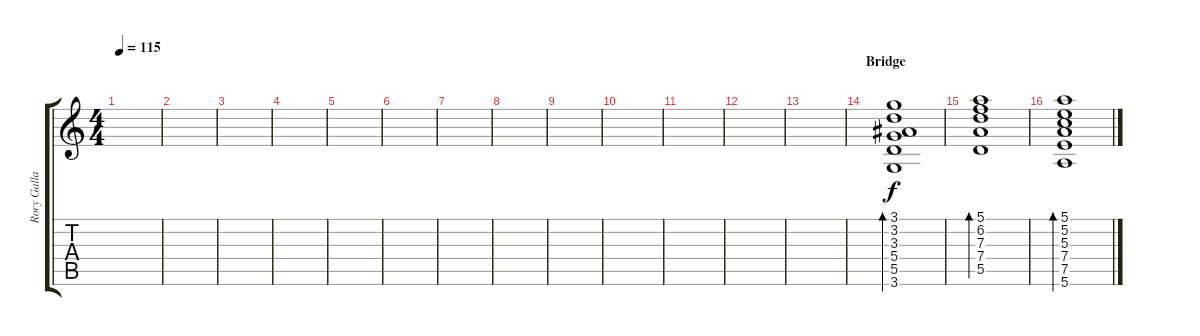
\track ("Rory Gallagher (Rhythm 3)" "Rory Galla") {instrument acousticguitarnylon}
\staff {score tabs}
\tuning (E4 B3 G3 D3 A2 E2) {hide}
\ts (4 4)
\tempo 115
\clef g2
\ks c
|
|
|
|
|
|
|
|
|
|
|
|
|
\section ("" "Bridge")
(3.1 3.2 3.3 5.4 5.5 3.6).1{bd 60} |
(5.1 6.2 7.3 7.4 5.5).1{bd 60} |
(5.1 5.2 5.3 7.4 7.5 5.6).1{bd 60}
